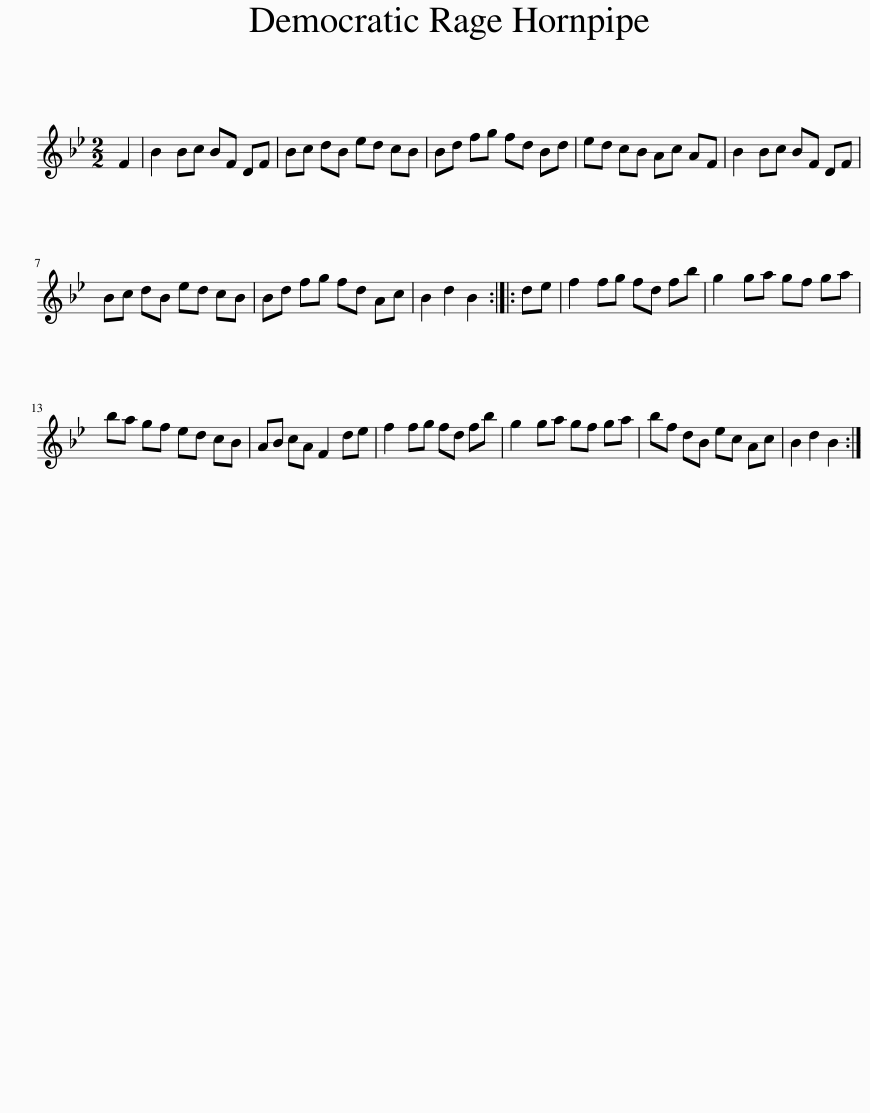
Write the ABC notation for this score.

X:1
L:1/8
M:2/2
I:linebreak $
K:Bb
V:1 treble
V:1
 F2 | B2 Bc BF DF | Bc dB ed cB | Bd fg fd Bd | ed cB Ac AF | %5
 B2 Bc BF DF |$ Bc dB ed cB | Bd fg fd Ac | B2 d2 B2 :: de | %10
 f2 fg fd fb | g2 ga gf ga |$ ba gf ed cB | AB cA F2 de | f2 fg fd fb | %15
 g2 ga gf ga | bf dB ec Ac | B2 d2 B2 :| %18
